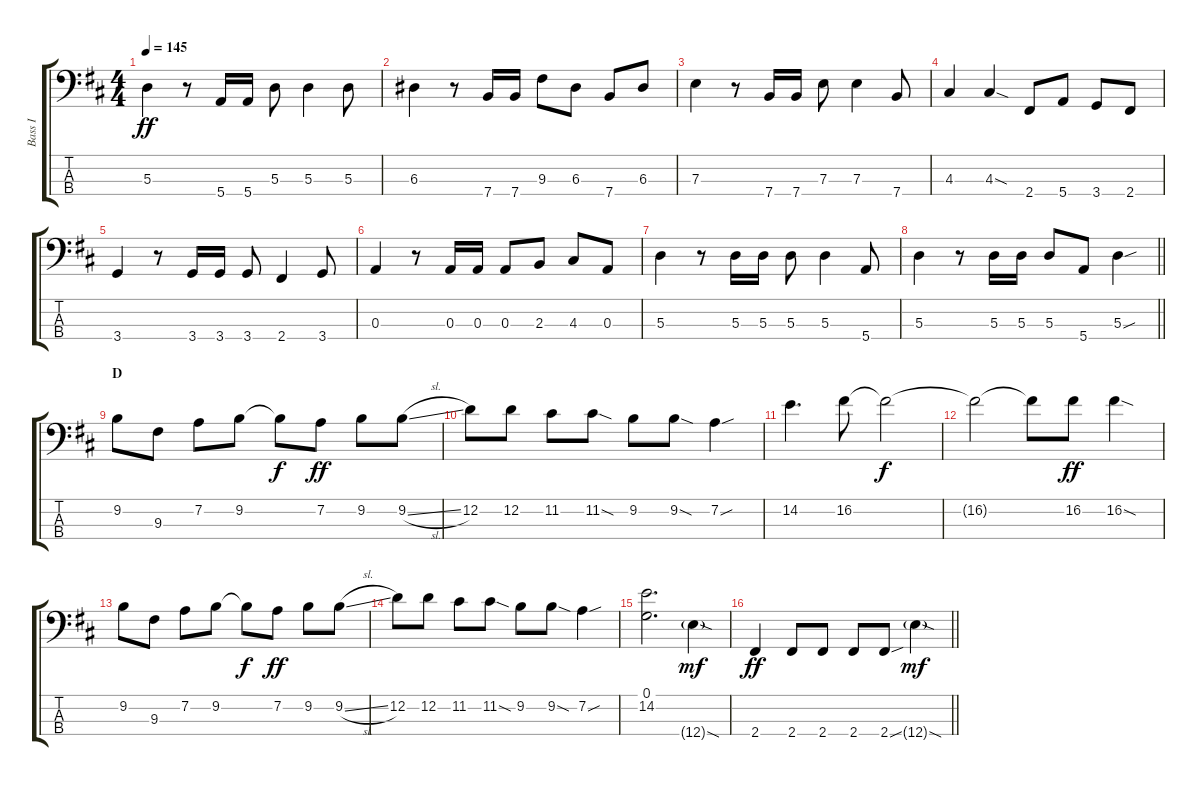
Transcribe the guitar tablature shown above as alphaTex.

\track ("Bass I" "Bass I") {instrument electricbasspick}
\staff {score tabs}
\tuning (G2 D2 A1 E1) {hide}
\ts (4 4)
\tempo 145
\clef f4
\ks d
5.3.4{dy ff} r.8 5.4.16 5.4.16 5.3.8 5.3.4 5.3.8 |
6.3.4 r.8 7.4.16 7.4.16 9.3.8 6.3.8 7.4.8 6.3.8 |
7.3.4 r.8 7.4.16 7.4.16 7.3.8 7.3.4 7.4.8 |
4.3.4 4.3{sod}.4 2.4.8 5.4.8 3.4.8 2.4.8 |
3.4.4 r.8 3.4.16 3.4.16 3.4.8 2.4.4 3.4.8 |
0.3.4 r.8 0.3.16 0.3.16 0.3.8 2.3.8 4.3.8 0.3.8 |
5.3.4 r.8 5.3.16 5.3.16 5.3.8 5.3.4 5.4.8 |
\barLineRight lightlight
5.3.4 r.8 5.3.16 5.3.16 5.3.8 5.4.8 5.3{sou}.4 |
\section ("" "D")
9.2.8 9.3.8 7.2.8 9.2.8 9.2{t}.8{dy f} 7.2.8{dy ff} 9.2.8 9.2{sl}.8 |
12.2.8 12.2.8 11.2.8 11.2{sod}.8 9.2.8 9.2{sod}.8 7.2{sou}.4 |
14.2.4{d} 16.2.8 16.2{t}.2{dy f} |
16.2{t}.2 16.2{t}.8 16.2.8{dy ff} 16.2{sod}.4 |
9.2.8 9.3.8 7.2.8 9.2.8 9.2{t}.8{dy f} 7.2.8{dy ff} 9.2.8 9.2{sl}.8 |
12.2.8 12.2.8 11.2.8 11.2{sod}.8 9.2.8 9.2{sod}.8 7.2{sou}.4 |
(0.1 14.2).2{d} 12.4{sod g}.4{dy mf} |
\barLineRight lightlight
2.4.4{dy ff} 2.4.8 2.4.8 2.4.8 2.4{sou}.8 12.4{sod g}.4{dy mf}
